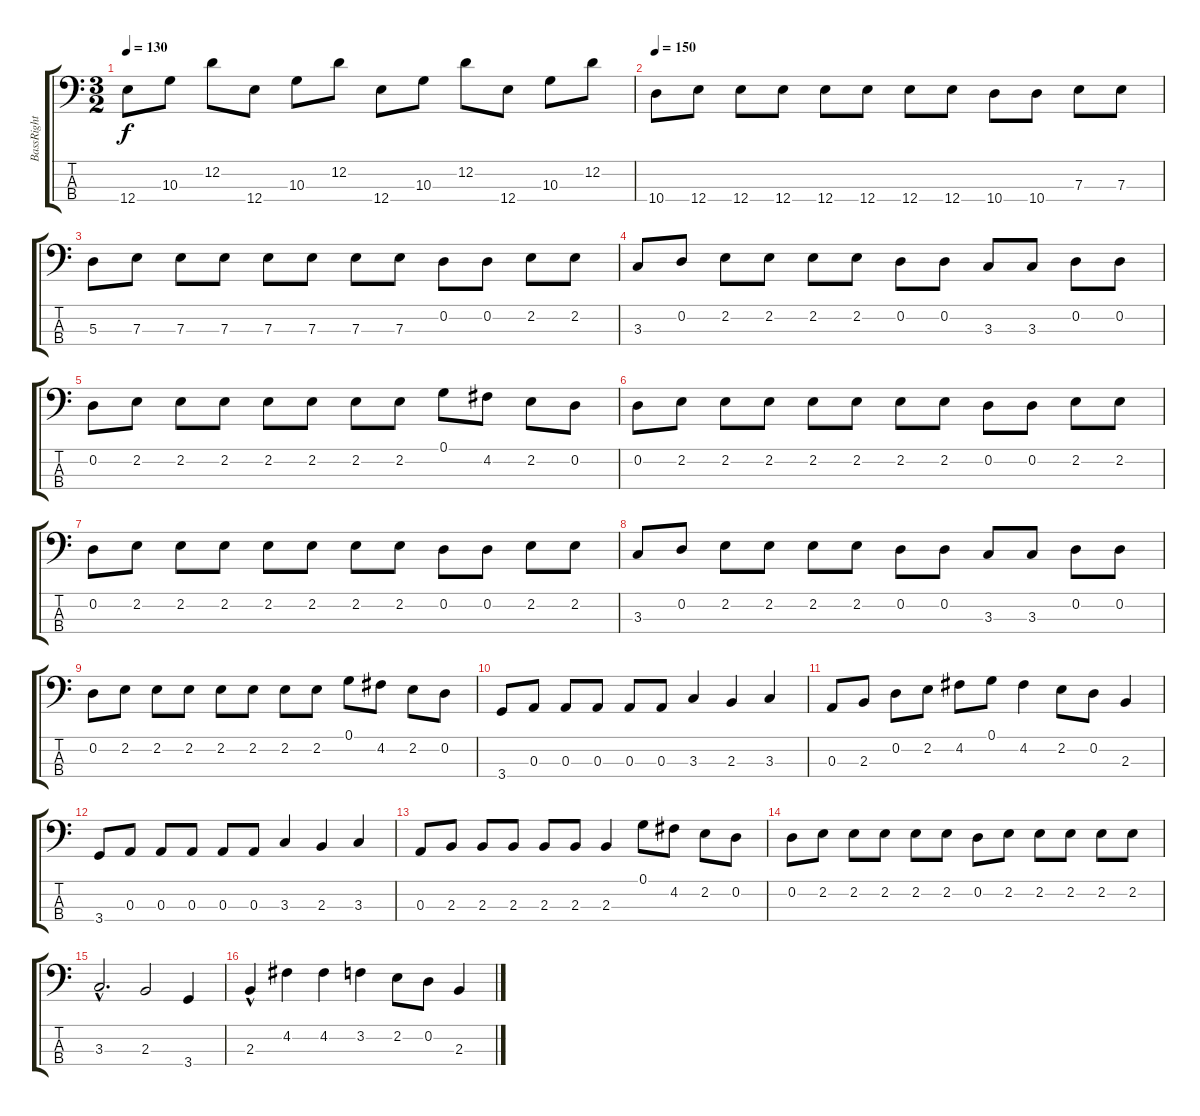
\track ("BassRight" "BassRight") {instrument electricbassfinger}
\staff {score tabs}
\tuning (G2 D2 A1 E1) {hide}
\ts (3 2)
\tempo 130
\clef f4
\ks c
12.4.8{dy f} 10.3.8 12.2.8 12.4.8 10.3.8 12.2.8 12.4.8 10.3.8 12.2.8 12.4.8 10.3.8 12.2.8 |
\tempo 150
10.4.8 12.4.8 12.4.8 12.4.8 12.4.8 12.4.8 12.4.8 12.4.8 10.4.8 10.4.8 7.3.8 7.3.8 |
5.3.8 7.3.8 7.3.8 7.3.8 7.3.8 7.3.8 7.3.8 7.3.8 0.2.8 0.2.8 2.2.8 2.2.8 |
3.3.8 0.2.8 2.2.8 2.2.8 2.2.8 2.2.8 0.2.8 0.2.8 3.3.8 3.3.8 0.2.8 0.2.8 |
0.2.8 2.2.8 2.2.8 2.2.8 2.2.8 2.2.8 2.2.8 2.2.8 0.1.8 4.2.8 2.2.8 0.2.8 |
0.2.8 2.2.8 2.2.8 2.2.8 2.2.8 2.2.8 2.2.8 2.2.8 0.2.8 0.2.8 2.2.8 2.2.8 |
0.2.8 2.2.8 2.2.8 2.2.8 2.2.8 2.2.8 2.2.8 2.2.8 0.2.8 0.2.8 2.2.8 2.2.8 |
3.3.8 0.2.8 2.2.8 2.2.8 2.2.8 2.2.8 0.2.8 0.2.8 3.3.8 3.3.8 0.2.8 0.2.8 |
0.2.8 2.2.8 2.2.8 2.2.8 2.2.8 2.2.8 2.2.8 2.2.8 0.1.8 4.2.8 2.2.8 0.2.8 |
3.4.8 0.3.8 0.3.8 0.3.8 0.3.8 0.3.8 3.3.4 2.3.4 3.3.4 |
0.3.8 2.3.8 0.2.8 2.2.8 4.2.8 0.1.8 4.2.4 2.2.8 0.2.8 2.3.4 |
3.4.8 0.3.8 0.3.8 0.3.8 0.3.8 0.3.8 3.3.4 2.3.4 3.3.4 |
0.3.8 2.3.8 2.3.8 2.3.8 2.3.8 2.3.8 2.3.4 0.1.8 4.2.8 2.2.8 0.2.8 |
0.2.8 2.2.8 2.2.8 2.2.8 2.2.8 2.2.8 0.2.8 2.2.8 2.2.8 2.2.8 2.2.8 2.2.8 |
3.3{hac}.2{d} 2.3.2 3.4.4 |
2.3{hac}.4 4.2.4 4.2.4 3.2.4 2.2.8 0.2.8 2.3.4
